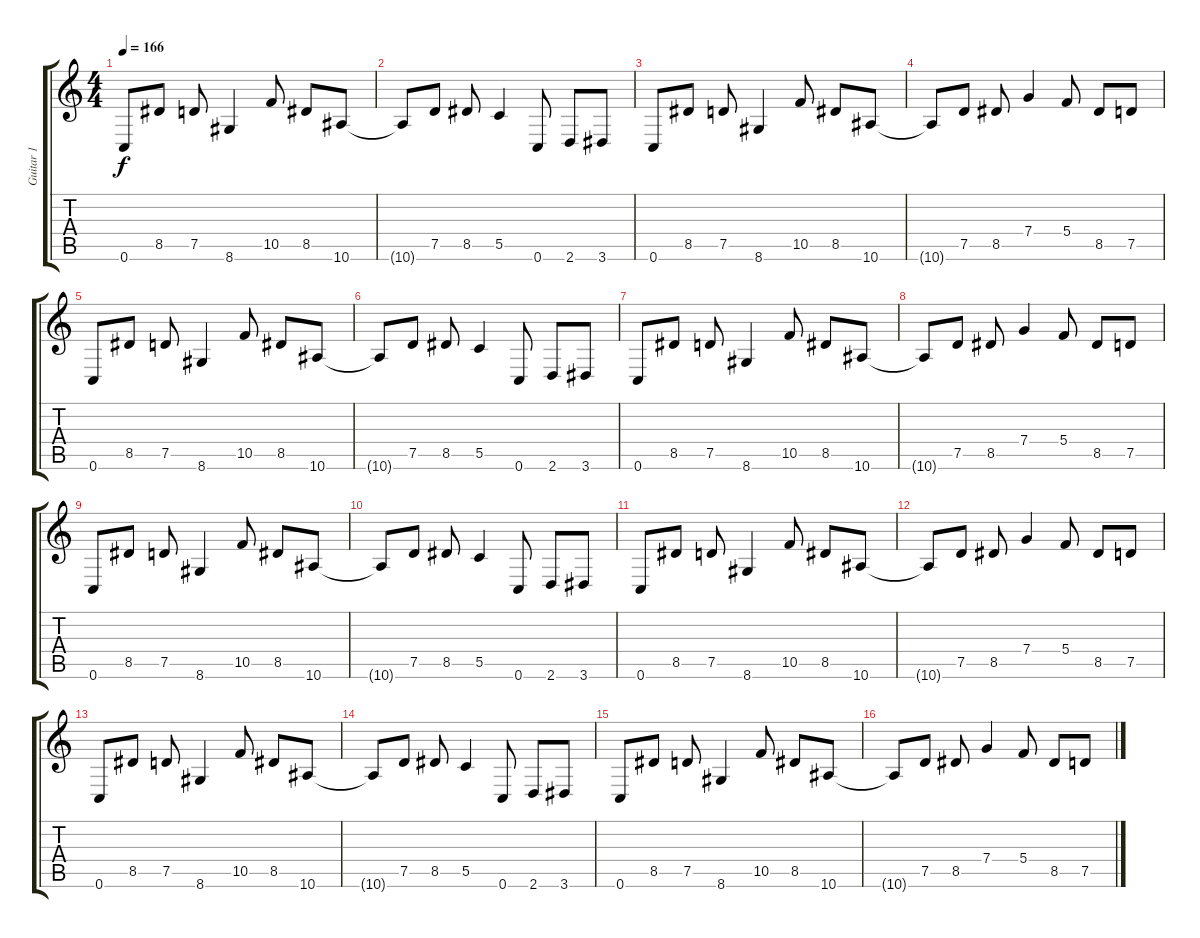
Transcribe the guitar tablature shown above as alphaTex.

\track ("Guitar 1" "Guitar 1") {instrument distortionguitar}
\staff {score tabs}
\tuning (D4 A3 F3 C3 G2 C2) {hide}
\ts (4 4)
\tempo 166
\clef g2
\ks c
0.6.8{dy f} 8.5.8 7.5.8 8.6.4 10.5.8 8.5.8 10.6.8 |
10.6{t}.8 7.5.8 8.5.8 5.5.4 0.6.8 2.6.8 3.6.8 |
0.6.8 8.5.8 7.5.8 8.6.4 10.5.8 8.5.8 10.6.8 |
10.6{t}.8 7.5.8 8.5.8 7.4.4 5.4.8 8.5.8 7.5.8 |
0.6.8 8.5.8 7.5.8 8.6.4 10.5.8 8.5.8 10.6.8 |
10.6{t}.8 7.5.8 8.5.8 5.5.4 0.6.8 2.6.8 3.6.8 |
0.6.8 8.5.8 7.5.8 8.6.4 10.5.8 8.5.8 10.6.8 |
10.6{t}.8 7.5.8 8.5.8 7.4.4 5.4.8 8.5.8 7.5.8 |
0.6.8 8.5.8 7.5.8 8.6.4 10.5.8 8.5.8 10.6.8 |
10.6{t}.8 7.5.8 8.5.8 5.5.4 0.6.8 2.6.8 3.6.8 |
0.6.8 8.5.8 7.5.8 8.6.4 10.5.8 8.5.8 10.6.8 |
10.6{t}.8 7.5.8 8.5.8 7.4.4 5.4.8 8.5.8 7.5.8 |
0.6.8 8.5.8 7.5.8 8.6.4 10.5.8 8.5.8 10.6.8 |
10.6{t}.8 7.5.8 8.5.8 5.5.4 0.6.8 2.6.8 3.6.8 |
0.6.8 8.5.8 7.5.8 8.6.4 10.5.8 8.5.8 10.6.8 |
10.6{t}.8 7.5.8 8.5.8 7.4.4 5.4.8 8.5.8 7.5.8
